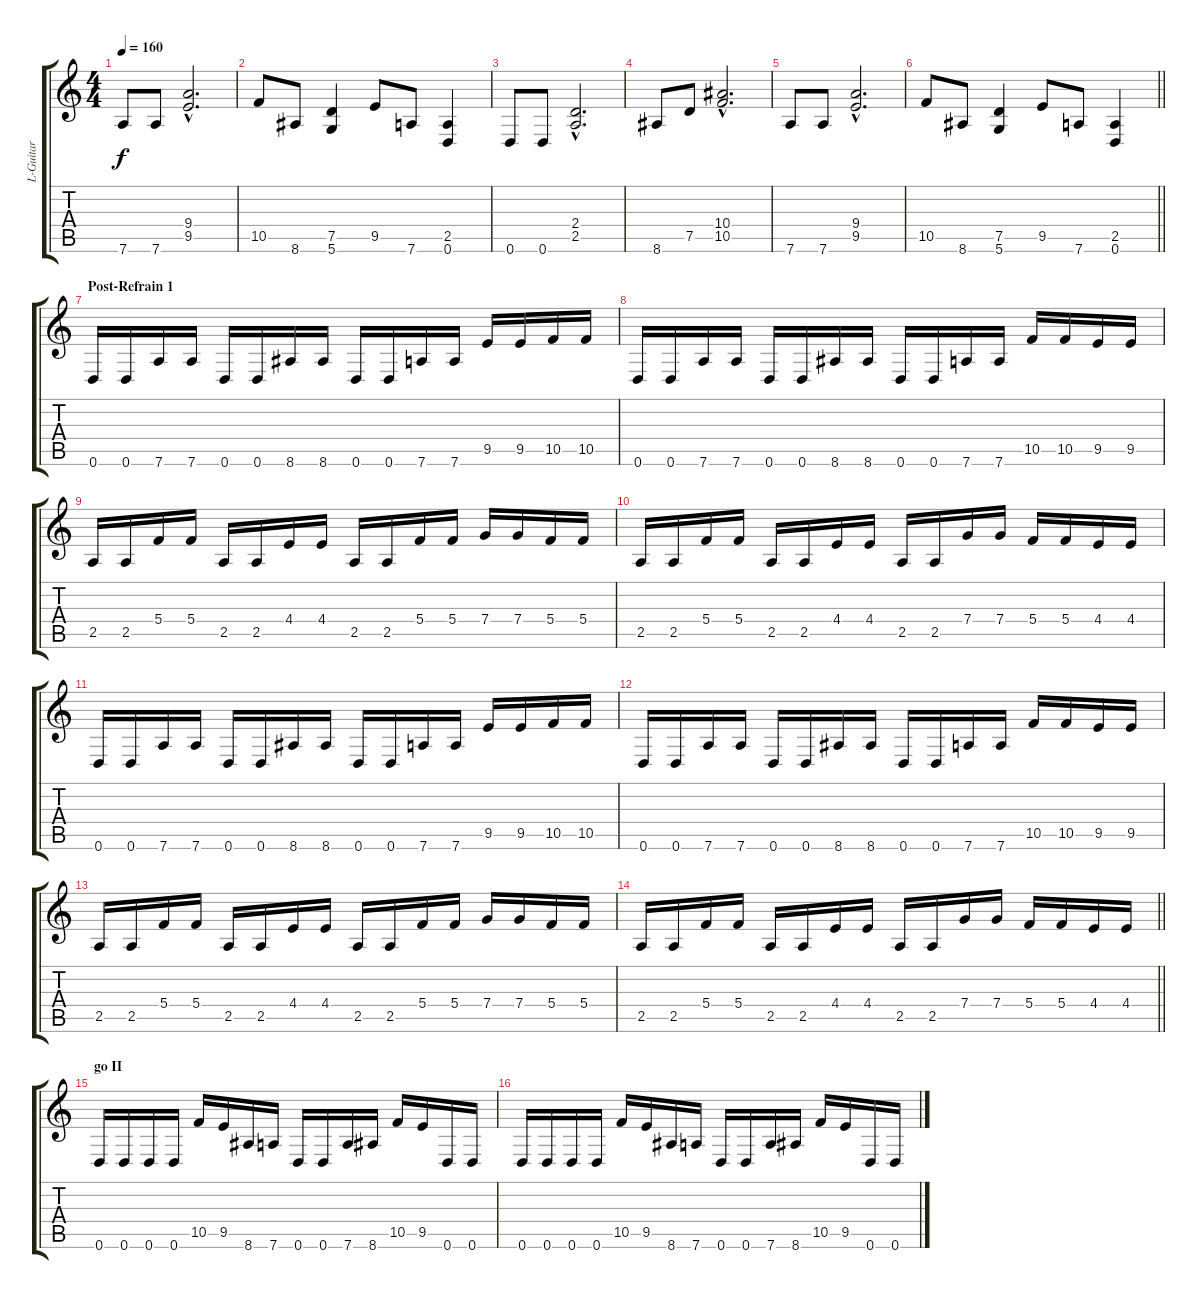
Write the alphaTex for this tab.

\track ("L-Guitar" "L-Guitar") {instrument distortionguitar}
\staff {score tabs}
\tuning (D4 A3 F3 C3 G2 D2) {hide}
\ts (4 4)
\tempo 160
\clef g2
\ks c
7.6.8{dy f} 7.6.8 (9.4{hac} 9.5{hac}).2{d} |
10.5.8 8.6.8 (7.5 5.6).4 9.5.8 7.6.8 (2.5 0.6).4 |
0.6.8 0.6.8 (2.4{hac} 2.5{hac}).2{d} |
8.6.8 7.5.8 (10.4{hac} 10.5{hac}).2{d} |
7.6.8 7.6.8 (9.4{hac} 9.5{hac}).2{d} |
\barLineRight lightlight
10.5.8 8.6.8 (7.5 5.6).4 9.5.8 7.6.8 (2.5 0.6).4 |
\section ("" "Post-Refrain 1")
0.6.16 0.6.16 7.6.16 7.6.16 0.6.16 0.6.16 8.6.16 8.6.16 0.6.16 0.6.16 7.6.16 7.6.16 9.5.16 9.5.16 10.5.16 10.5.16 |
0.6.16 0.6.16 7.6.16 7.6.16 0.6.16 0.6.16 8.6.16 8.6.16 0.6.16 0.6.16 7.6.16 7.6.16 10.5.16 10.5.16 9.5.16 9.5.16 |
2.5.16 2.5.16 5.4.16 5.4.16 2.5.16 2.5.16 4.4.16 4.4.16 2.5.16 2.5.16 5.4.16 5.4.16 7.4.16 7.4.16 5.4.16 5.4.16 |
2.5.16 2.5.16 5.4.16 5.4.16 2.5.16 2.5.16 4.4.16 4.4.16 2.5.16 2.5.16 7.4.16 7.4.16 5.4.16 5.4.16 4.4.16 4.4.16 |
0.6.16 0.6.16 7.6.16 7.6.16 0.6.16 0.6.16 8.6.16 8.6.16 0.6.16 0.6.16 7.6.16 7.6.16 9.5.16 9.5.16 10.5.16 10.5.16 |
0.6.16 0.6.16 7.6.16 7.6.16 0.6.16 0.6.16 8.6.16 8.6.16 0.6.16 0.6.16 7.6.16 7.6.16 10.5.16 10.5.16 9.5.16 9.5.16 |
2.5.16 2.5.16 5.4.16 5.4.16 2.5.16 2.5.16 4.4.16 4.4.16 2.5.16 2.5.16 5.4.16 5.4.16 7.4.16 7.4.16 5.4.16 5.4.16 |
\barLineRight lightlight
2.5.16 2.5.16 5.4.16 5.4.16 2.5.16 2.5.16 4.4.16 4.4.16 2.5.16 2.5.16 7.4.16 7.4.16 5.4.16 5.4.16 4.4.16 4.4.16 |
\section ("" "go II")
0.6.16 0.6.16 0.6.16 0.6.16 10.5.16 9.5.16 8.6.16 7.6.16 0.6.16 0.6.16 7.6.16 8.6.16 10.5.16 9.5.16 0.6.16 0.6.16 |
0.6.16 0.6.16 0.6.16 0.6.16 10.5.16 9.5.16 8.6.16 7.6.16 0.6.16 0.6.16 7.6.16 8.6.16 10.5.16 9.5.16 0.6.16 0.6.16
